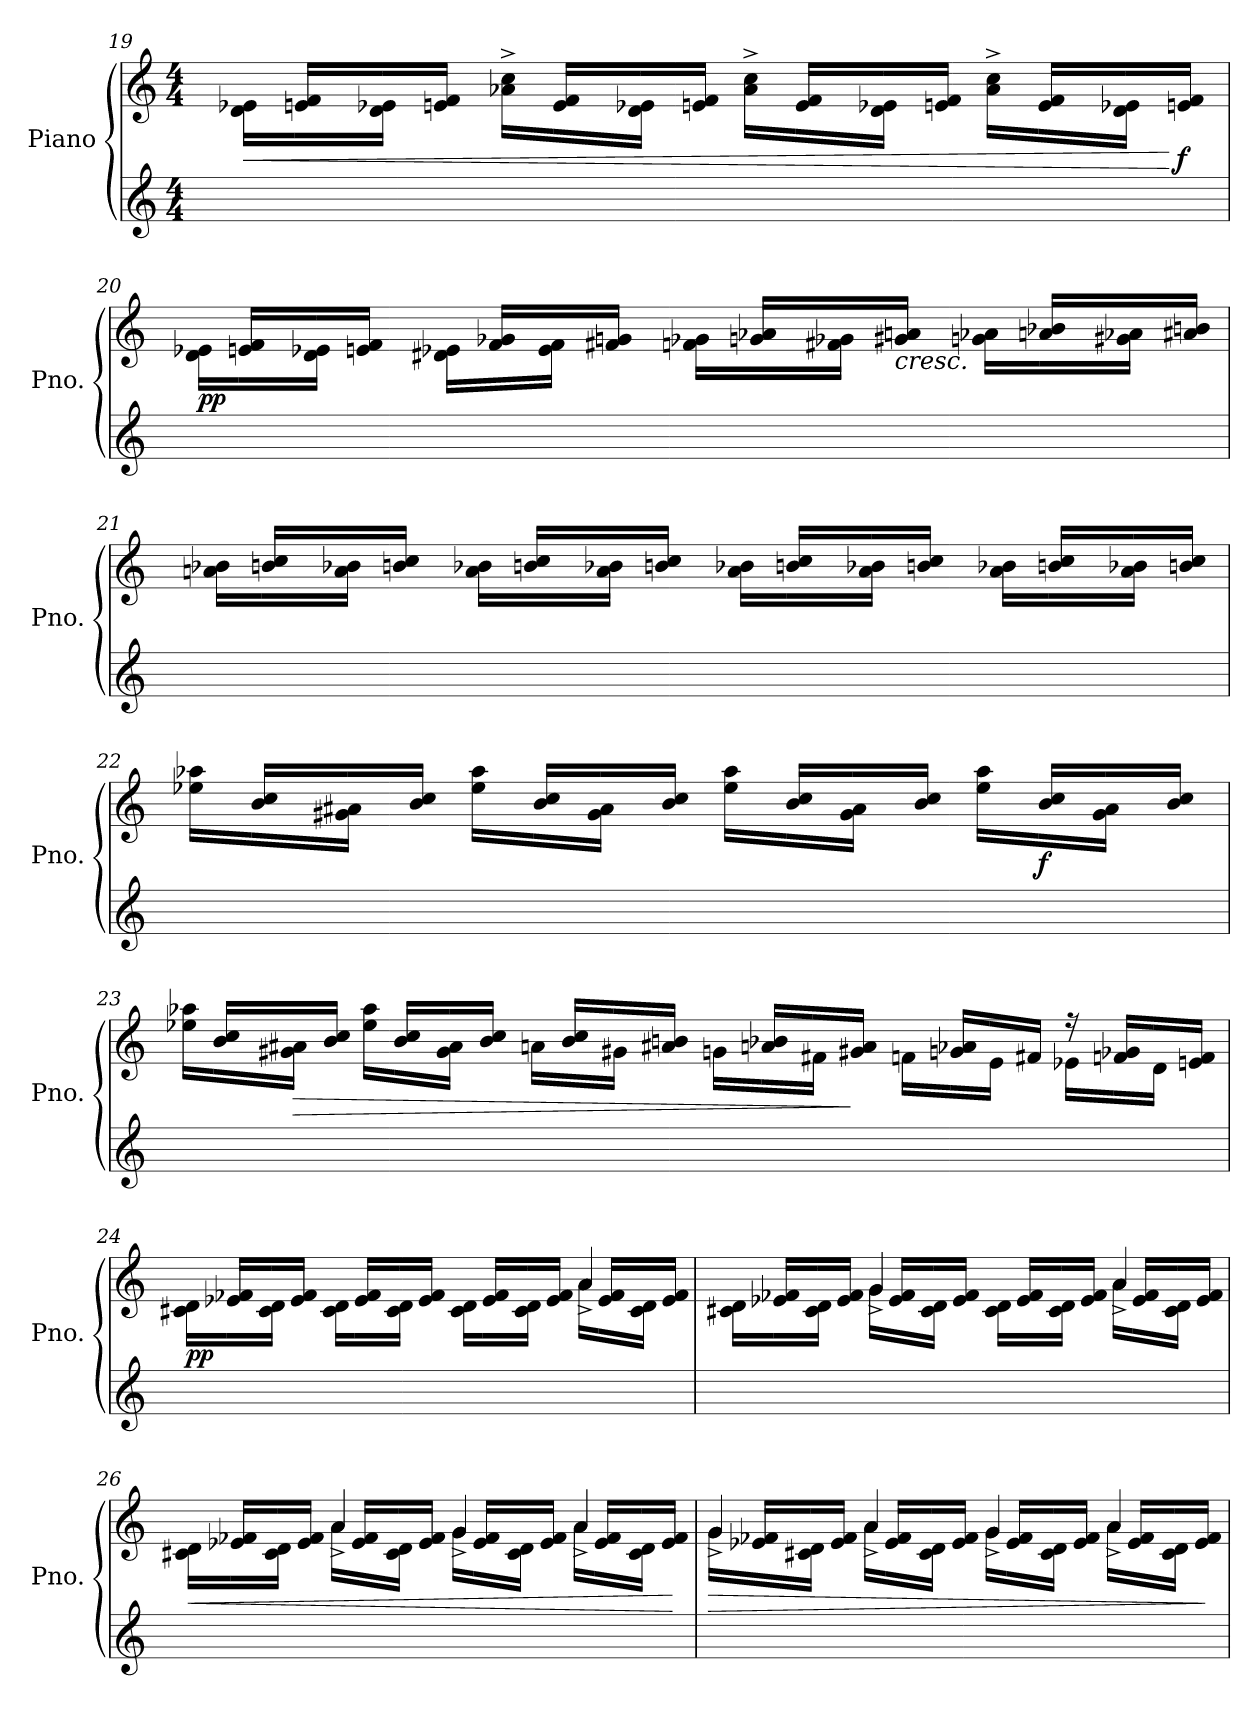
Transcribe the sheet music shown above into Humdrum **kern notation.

**kern	**kern	**dynam
*part1	*part1	*part1
*staff2	*staff1	*staff1/2
*I"Piano	*	*
*I'Pno.	*	*
!!LO:LB:g=z
*clefG2	*clefG2	*
*k[]	*k[]	*
*M4/4	*M4/4	*
=19	=19	=19
!	!	!LO:HP:b
*	*^	*
16ryy	16ryy	16d\ 16e-X\LL	<
16ryy	16en/ 16f/LL	16ryy	.
16ryy	16ryy	16d\ 16e-X\JJ	.
16ryy	16en/ 16f/JJ	16ryy	.
16ryy	16ryy	16a-X\^ 16cc\^LL	.
16ryy	16e/ 16f/LL	16ryy	.
16ryy	16ryy	16d\ 16e-X\JJ	.
16ryy	16en/ 16f/JJ	16ryy	.
16ryy	16ryy	16a-\^ 16cc\^LL	.
16ryy	16e/ 16f/LL	16ryy	.
16ryy	16ryy	16d\ 16e-X\JJ	.
16ryy	16en/ 16f/JJ	16ryy	.
16ryy	16ryy	16a-\^ 16cc\^LL	.
16ryy	16e/ 16f/LL	16ryy	.
16ryy	16ryy	16d\ 16e-X\JJ	.
!	!	!	!LO:DY:n=1:b
16ryy	16en/ 16f/JJ	16ryy	[ f
!!LO:LB:g=z	!!
=20	=20	=20	=20
!	!	!	!LO:DY:b
16ryy	16ryy	16d\ 16e-X\LL	pp
16ryy	16en/ 16f/LL	16ryy	.
16ryy	16ryy	16d\ 16e-X\JJ	.
16ryy	16en/ 16f/JJ	16ryy	.
16ryy	16ryy	16d#X\ 16e-\LL	.
16ryy	16f/ 16g-X/LL	16ryy	.
16ryy	16ryy	16e-\ 16f\JJ	.
16ryy	16f#X/ 16gn/JJ	16ryy	.
16ryy	16ryy	16fn\ 16g-X\LL	.
16ryy	16gn/ 16a-X/LL	16ryy	.
16ryy	16ryy	16f#X\ 16g-\JJ	.
!	!LO:TX:b:i:t=cresc.	!	!
16ryy	16g#X/ 16an/JJ	16ryy	.
16ryy	16ryy	16gn\ 16a-X\LL	.
16ryy	16an/ 16b-X/LL	16ryy	.
16ryy	16ryy	16g#X\ 16a-\JJ	.
16ryy	16a#X/ 16bn/JJ	16ryy	.
!!LO:LB:g=z	!!
=21	=21	=21	=21
16ryy	16ryy	16an\ 16b-X\LL	.
16ryy	16bn/ 16cc/LL	16ryy	.
16ryy	16ryy	16a\ 16b-X\JJ	.
16ryy	16bn/ 16cc/JJ	16ryy	.
16ryy	16ryy	16a\ 16b-\LL	.
16ryy	16bn/ 16cc/LL	16ryy	.
16ryy	16ryy	16a\ 16b-X\JJ	.
16ryy	16bn/ 16cc/JJ	16ryy	.
16ryy	16ryy	16a\ 16b-X\LL	.
16ryy	16bn/ 16cc/LL	16ryy	.
16ryy	16ryy	16a\ 16b-X\JJ	.
16ryy	16bn/ 16cc/JJ	16ryy	.
16ryy	16ryy	16a\ 16b-X\LL	.
16ryy	16bn/ 16cc/LL	16ryy	.
16ryy	16ryy	16a\ 16b-X\JJ	.
16ryy	16bn/ 16cc/JJ	16ryy	.
!!LO:LB:g=z	!!
=22	=22	=22	=22
16ryy	16ryy	16ee-X\ 16aa-X\LL	.
16ryy	16b/ 16cc/LL	16ryy	.
16ryy	16ryy	16g#X\ 16a#X\JJ	.
16ryy	16b/ 16cc/JJ	16ryy	.
16ryy	16ryy	16ee-\ 16aa-\LL	.
16ryy	16b/ 16cc/LL	16ryy	.
16ryy	16ryy	16g#\ 16a#\JJ	.
16ryy	16b/ 16cc/JJ	16ryy	.
16ryy	16ryy	16ee-\ 16aa-\LL	.
16ryy	16b/ 16cc/LL	16ryy	.
16ryy	16ryy	16g#\ 16a#\JJ	.
16ryy	16b/ 16cc/JJ	16ryy	.
16ryy	16ryy	16ee-\ 16aa-\LL	.
!	!	!	!LO:DY:b
16ryy	16b/ 16cc/LL	16ryy	f
16ryy	16ryy	16g#\ 16a#\JJ	.
16ryy	16b/ 16cc/JJ	16ryy	.
!!LO:LB:g=z	!!
=23	=23	=23	=23
16ryy	16ryy	16ee-X\ 16aa-X\LL	.
16ryy	16b/ 16cc/LL	16ryy	.
!	!	!	!LO:HP:b
16ryy	16ryy	16g#X\ 16a#X\JJ	>
16ryy	16b/ 16cc/JJ	16ryy	.
16ryy	16ryy	16ee-\ 16aa-\LL	.
16ryy	16b/ 16cc/LL	16ryy	.
16ryy	16ryy	16g#\ 16a#\JJ	.
16ryy	16b/ 16cc/JJ	16ryy	.
16ryy	16ryy	16an\LL	.
16ryy	16b/ 16cc/LL	16ryy	.
16ryy	16ryy	16g#X\JJ	.
16ryy	16a#X/ 16bn/JJ	16ryy	.
16ryy	16ryy	16gn\LL	.
16ryy	16an/ 16b-X/LL	16ryy	.
16ryy	16ryy	16f#X\JJ	.
16ryy	16g#X/ 16a/JJ	16ryy	]
16ryy	16ryy	16fn\LL	.
16ryy	16gn/ 16a-X/LL	16ryy	.
16ryy	16ryy	16e\JJ	.
16ryy	16f#X/ 16g/yyJJ	16ryy	.
16ryy	16r	16e-X\LL	.
16ryy	16fn/ 16g-X/LL	16ryy	.
16ryy	16ryy	16d\JJ	.
16ryy	16en/ 16f/JJ	16ryy	.
!!LO:LB:g=z
=24	=24	=24	=24
*	*	*^	*
!	!	!	!	!LO:DY:b
16ryy	16ryy	2.ryy	16c#X\ 16d\LL	pp
16ryy	16e-X/ 16f-X/LL	.	16ryy	.
16ryy	16ryy	.	16c#\ 16d\JJ	.
16ryy	16e-/ 16f-/JJ	.	16ryy	.
16ryy	16ryy	.	16c#\ 16d\LL	.
16ryy	16e-/ 16f-/LL	.	16ryy	.
16ryy	16ryy	.	16c#\ 16d\JJ	.
16ryy	16e-/ 16f-/JJ	.	16ryy	.
16ryy	16ryy	.	16c#\ 16d\LL	.
16ryy	16e-/ 16f-/LL	.	16ryy	.
16ryy	16ryy	.	16c#\ 16d\JJ	.
16ryy	16e-/ 16f-/JJ	.	16ryy	.
16ryy	16ryy	4a^/	16a\LL	.
16ryy	16e-/ 16f-/LL	.	16ryy	.
16ryy	16rgyy	.	16c#\ 16d\JJ	.
16ryy	16e-/ 16f-/JJ	.	16ryy	.
!!LO:PB:g=z	!!	!!
=25	=25	=25	=25	=25
16ryy	16ryy	4ryy	16c#X\ 16d\LL	.
16ryy	16e-X/ 16f-X/LL	.	16ryy	.
16ryy	16ryy	.	16c#\ 16d\JJ	.
16ryy	16e-/ 16f-/JJ	.	16ryy	.
16ryy	16ryy	4g^/	16g\LL	.
16ryy	16e-/ 16f-/LL	.	16ryy	.
16ryy	16rgyy	.	16c#\ 16d\JJ	.
16ryy	16e-/ 16f-/JJ	.	16ryy	.
16ryy	16ryy	4ryy	16c#\ 16d\LL	.
16ryy	16e-/ 16f-/LL	.	16ryy	.
16ryy	16ryy	.	16c#\ 16d\JJ	.
16ryy	16e-/ 16f-/JJ	.	16ryy	.
16ryy	16ryy	4a^/	16a\LL	.
16ryy	16e-/ 16f-/LL	.	16ryy	.
16ryy	16reyy	.	16c#\ 16d\JJ	.
16ryy	16e-/ 16f-/JJ	.	16ryy	.
!!LO:LB:g=z	!!	!!
=26	=26	=26	=26	=26
!	!	!	!	!LO:HP:b
16ryy	16ryy	4ryy	16c#X\ 16d\LL	<
16ryy	16e-X/ 16f-X/LL	.	16ryy	.
16ryy	16ryy	.	16c#\ 16d\JJ	.
16ryy	16e-/ 16f-/JJ	.	16ryy	.
16ryy	16ryy	4a^/	16a\LL	.
16ryy	16e-/ 16f-/LL	.	16ryy	.
16ryy	16rgyy	.	16c#\ 16d\JJ	.
16ryy	16e-/ 16f-/JJ	.	16ryy	.
16ryy	16ryy	4g^/	16g\LL	.
16ryy	16e-/ 16f-/LL	.	16ryy	.
16ryy	16ryy	.	16c#\ 16d\JJ	.
16ryy	16e-/ 16f-/JJ	.	16ryy	.
16ryy	16ryy	4a^/	16a\LL	.
16ryy	16e-/ 16f-/LL	.	16ryy	.
16ryy	16reyy	.	16c#\ 16d\JJ	.
16ryy	16e-/ 16f-/JJ	.	16ryy	.
*	*v	*v	*v	*
.	.	[
=27	=27	=27
!	!	!LO:HP:b
*	*^	*
*	*	*^	*
16ryy	16ryy	4g^/	16g\LL	>
16ryy	16e-X/ 16f-X/LL	.	16ryy	.
16ryy	16ryy	.	16c#X\ 16d\JJ	.
16ryy	16e-/ 16f-/JJ	.	16ryy	.
16ryy	16ryy	4a^/	16a\LL	.
16ryy	16e-/ 16f-/LL	.	16ryy	.
16ryy	16reyy	.	16c#\ 16d\JJ	.
16ryy	16e-/ 16f-/JJ	.	16ryy	.
16ryy	16ryy	4g^/	16g\LL	.
16ryy	16e-/ 16f-/LL	.	16ryy	.
16ryy	16ryy	.	16c#\ 16d\JJ	.
16ryy	16e-/ 16f-/JJ	.	16ryy	.
16ryy	16ryy	4a^/	16a\LL	.
16ryy	16e-/ 16f-/LL	.	16ryy	.
16ryy	16reyy	.	16c#\ 16d\JJ	.
16ryy	16e-/ 16f-/JJ	.	16ryy	.
*	*v	*v	*v	*
.	.	]
=	=	=
*-	*-	*-
